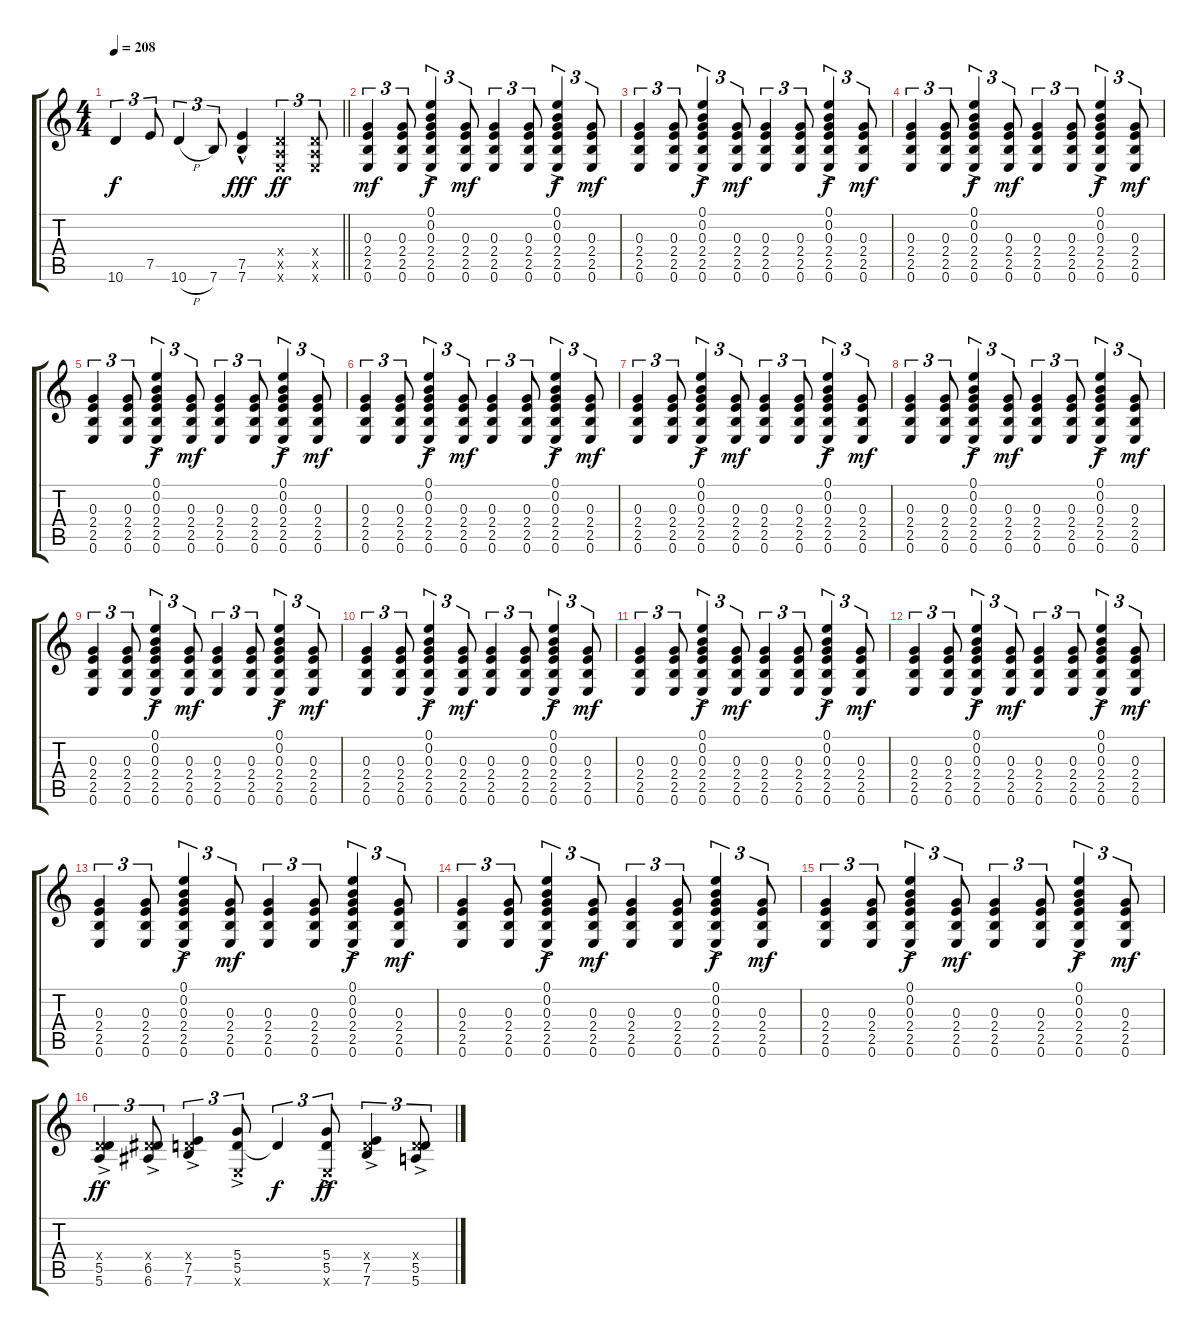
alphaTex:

\track "" {instrument acousticguitarsteel}
\staff {score tabs}
\tuning (E4 B3 G3 D3 A2 E2) {hide}
\ts (4 4)
\tempo 208
\clef g2
\barLineRight lightlight
\ks c
10.6.4{tu (3 2) dy f} 7.5.8{tu (3 2)} 10.6{h}.4{tu (3 2)} 7.6.8{tu (3 2)} (7.5{hac} 7.6{hac}).4{dy fff} (0.4{x} 0.5{x} 0.6{x}).4{tu (3 2) dy ff} (0.4{x} 0.5{x} 0.6{x}).8{tu (3 2)} |
(0.3 2.4 2.5 0.6).4{tu (3 2) dy mf} (0.3 2.4 2.5 0.6).8{tu (3 2)} (0.1{ac} 0.2{ac} 0.3{ac} 2.4{ac} 2.5{ac} 0.6{ac}).4{tu (3 2) dy f} (0.3 2.4 2.5 0.6).8{tu (3 2) dy mf} (0.3 2.4 2.5 0.6).4{tu (3 2)} (0.3 2.4 2.5 0.6).8{tu (3 2)} (0.1{ac} 0.2{ac} 0.3{ac} 2.4{ac} 2.5{ac} 0.6{ac}).4{tu (3 2) dy f} (0.3 2.4 2.5 0.6).8{tu (3 2) dy mf} |
(0.3 2.4 2.5 0.6).4{tu (3 2)} (0.3 2.4 2.5 0.6).8{tu (3 2)} (0.1{ac} 0.2{ac} 0.3{ac} 2.4{ac} 2.5{ac} 0.6{ac}).4{tu (3 2) dy f} (0.3 2.4 2.5 0.6).8{tu (3 2) dy mf} (0.3 2.4 2.5 0.6).4{tu (3 2)} (0.3 2.4 2.5 0.6).8{tu (3 2)} (0.1{ac} 0.2{ac} 0.3{ac} 2.4{ac} 2.5{ac} 0.6{ac}).4{tu (3 2) dy f} (0.3 2.4 2.5 0.6).8{tu (3 2) dy mf} |
(0.3 2.4 2.5 0.6).4{tu (3 2)} (0.3 2.4 2.5 0.6).8{tu (3 2)} (0.1{ac} 0.2{ac} 0.3{ac} 2.4{ac} 2.5{ac} 0.6{ac}).4{tu (3 2) dy f} (0.3 2.4 2.5 0.6).8{tu (3 2) dy mf} (0.3 2.4 2.5 0.6).4{tu (3 2)} (0.3 2.4 2.5 0.6).8{tu (3 2)} (0.1{ac} 0.2{ac} 0.3{ac} 2.4{ac} 2.5{ac} 0.6{ac}).4{tu (3 2) dy f} (0.3 2.4 2.5 0.6).8{tu (3 2) dy mf} |
(0.3 2.4 2.5 0.6).4{tu (3 2)} (0.3 2.4 2.5 0.6).8{tu (3 2)} (0.1{ac} 0.2{ac} 0.3{ac} 2.4{ac} 2.5{ac} 0.6{ac}).4{tu (3 2) dy f} (0.3 2.4 2.5 0.6).8{tu (3 2) dy mf} (0.3 2.4 2.5 0.6).4{tu (3 2)} (0.3 2.4 2.5 0.6).8{tu (3 2)} (0.1{ac} 0.2{ac} 0.3{ac} 2.4{ac} 2.5{ac} 0.6{ac}).4{tu (3 2) dy f} (0.3 2.4 2.5 0.6).8{tu (3 2) dy mf} |
(0.3 2.4 2.5 0.6).4{tu (3 2)} (0.3 2.4 2.5 0.6).8{tu (3 2)} (0.1{ac} 0.2{ac} 0.3{ac} 2.4{ac} 2.5{ac} 0.6{ac}).4{tu (3 2) dy f} (0.3 2.4 2.5 0.6).8{tu (3 2) dy mf} (0.3 2.4 2.5 0.6).4{tu (3 2)} (0.3 2.4 2.5 0.6).8{tu (3 2)} (0.1{ac} 0.2{ac} 0.3{ac} 2.4{ac} 2.5{ac} 0.6{ac}).4{tu (3 2) dy f} (0.3 2.4 2.5 0.6).8{tu (3 2) dy mf} |
(0.3 2.4 2.5 0.6).4{tu (3 2)} (0.3 2.4 2.5 0.6).8{tu (3 2)} (0.1{ac} 0.2{ac} 0.3{ac} 2.4{ac} 2.5{ac} 0.6{ac}).4{tu (3 2) dy f} (0.3 2.4 2.5 0.6).8{tu (3 2) dy mf} (0.3 2.4 2.5 0.6).4{tu (3 2)} (0.3 2.4 2.5 0.6).8{tu (3 2)} (0.1{ac} 0.2{ac} 0.3{ac} 2.4{ac} 2.5{ac} 0.6{ac}).4{tu (3 2) dy f} (0.3 2.4 2.5 0.6).8{tu (3 2) dy mf} |
(0.3 2.4 2.5 0.6).4{tu (3 2)} (0.3 2.4 2.5 0.6).8{tu (3 2)} (0.1{ac} 0.2{ac} 0.3{ac} 2.4{ac} 2.5{ac} 0.6{ac}).4{tu (3 2) dy f} (0.3 2.4 2.5 0.6).8{tu (3 2) dy mf} (0.3 2.4 2.5 0.6).4{tu (3 2)} (0.3 2.4 2.5 0.6).8{tu (3 2)} (0.1{ac} 0.2{ac} 0.3{ac} 2.4{ac} 2.5{ac} 0.6{ac}).4{tu (3 2) dy f} (0.3 2.4 2.5 0.6).8{tu (3 2) dy mf} |
(0.3 2.4 2.5 0.6).4{tu (3 2)} (0.3 2.4 2.5 0.6).8{tu (3 2)} (0.1{ac} 0.2{ac} 0.3{ac} 2.4{ac} 2.5{ac} 0.6{ac}).4{tu (3 2) dy f} (0.3 2.4 2.5 0.6).8{tu (3 2) dy mf} (0.3 2.4 2.5 0.6).4{tu (3 2)} (0.3 2.4 2.5 0.6).8{tu (3 2)} (0.1{ac} 0.2{ac} 0.3{ac} 2.4{ac} 2.5{ac} 0.6{ac}).4{tu (3 2) dy f} (0.3 2.4 2.5 0.6).8{tu (3 2) dy mf} |
(0.3 2.4 2.5 0.6).4{tu (3 2)} (0.3 2.4 2.5 0.6).8{tu (3 2)} (0.1{ac} 0.2{ac} 0.3{ac} 2.4{ac} 2.5{ac} 0.6{ac}).4{tu (3 2) dy f} (0.3 2.4 2.5 0.6).8{tu (3 2) dy mf} (0.3 2.4 2.5 0.6).4{tu (3 2)} (0.3 2.4 2.5 0.6).8{tu (3 2)} (0.1{ac} 0.2{ac} 0.3{ac} 2.4{ac} 2.5{ac} 0.6{ac}).4{tu (3 2) dy f} (0.3 2.4 2.5 0.6).8{tu (3 2) dy mf} |
(0.3 2.4 2.5 0.6).4{tu (3 2)} (0.3 2.4 2.5 0.6).8{tu (3 2)} (0.1{ac} 0.2{ac} 0.3{ac} 2.4{ac} 2.5{ac} 0.6{ac}).4{tu (3 2) dy f} (0.3 2.4 2.5 0.6).8{tu (3 2) dy mf} (0.3 2.4 2.5 0.6).4{tu (3 2)} (0.3 2.4 2.5 0.6).8{tu (3 2)} (0.1{ac} 0.2{ac} 0.3{ac} 2.4{ac} 2.5{ac} 0.6{ac}).4{tu (3 2) dy f} (0.3 2.4 2.5 0.6).8{tu (3 2) dy mf} |
(0.3 2.4 2.5 0.6).4{tu (3 2)} (0.3 2.4 2.5 0.6).8{tu (3 2)} (0.1{ac} 0.2{ac} 0.3{ac} 2.4{ac} 2.5{ac} 0.6{ac}).4{tu (3 2) dy f} (0.3 2.4 2.5 0.6).8{tu (3 2) dy mf} (0.3 2.4 2.5 0.6).4{tu (3 2)} (0.3 2.4 2.5 0.6).8{tu (3 2)} (0.1{ac} 0.2{ac} 0.3{ac} 2.4{ac} 2.5{ac} 0.6{ac}).4{tu (3 2) dy f} (0.3 2.4 2.5 0.6).8{tu (3 2) dy mf} |
(0.3 2.4 2.5 0.6).4{tu (3 2)} (0.3 2.4 2.5 0.6).8{tu (3 2)} (0.1{ac} 0.2{ac} 0.3{ac} 2.4{ac} 2.5{ac} 0.6{ac}).4{tu (3 2) dy f} (0.3 2.4 2.5 0.6).8{tu (3 2) dy mf} (0.3 2.4 2.5 0.6).4{tu (3 2)} (0.3 2.4 2.5 0.6).8{tu (3 2)} (0.1{ac} 0.2{ac} 0.3{ac} 2.4{ac} 2.5{ac} 0.6{ac}).4{tu (3 2) dy f} (0.3 2.4 2.5 0.6).8{tu (3 2) dy mf} |
(0.3 2.4 2.5 0.6).4{tu (3 2)} (0.3 2.4 2.5 0.6).8{tu (3 2)} (0.1{ac} 0.2{ac} 0.3{ac} 2.4{ac} 2.5{ac} 0.6{ac}).4{tu (3 2) dy f} (0.3 2.4 2.5 0.6).8{tu (3 2) dy mf} (0.3 2.4 2.5 0.6).4{tu (3 2)} (0.3 2.4 2.5 0.6).8{tu (3 2)} (0.1{ac} 0.2{ac} 0.3{ac} 2.4{ac} 2.5{ac} 0.6{ac}).4{tu (3 2) dy f} (0.3 2.4 2.5 0.6).8{tu (3 2) dy mf} |
(0.3 2.4 2.5 0.6).4{tu (3 2)} (0.3 2.4 2.5 0.6).8{tu (3 2)} (0.1{ac} 0.2{ac} 0.3{ac} 2.4{ac} 2.5{ac} 0.6{ac}).4{tu (3 2) dy f} (0.3 2.4 2.5 0.6).8{tu (3 2) dy mf} (0.3 2.4 2.5 0.6).4{tu (3 2)} (0.3 2.4 2.5 0.6).8{tu (3 2)} (0.1{ac} 0.2{ac} 0.3{ac} 2.4{ac} 2.5{ac} 0.6{ac}).4{tu (3 2) dy f} (0.3 2.4 2.5 0.6).8{tu (3 2) dy mf} |
(0.4{x} 5.5 5.6{ac}).4{tu (3 2) dy ff} (0.4{x} 6.5 6.6{ac}).8{tu (3 2)} (0.4{x} 7.5 7.6{ac}).4{tu (3 2)} (5.4 5.5{ac} 0.6{x}).8{tu (3 2)} 5.5{t}.4{tu (3 2) dy f} (5.4 5.5{ac} 0.6{x}).8{tu (3 2) dy ff} (0.4{x} 7.5 7.6{ac}).4{tu (3 2)} (0.4{x} 5.5 5.6{ac}).8{tu (3 2)}
